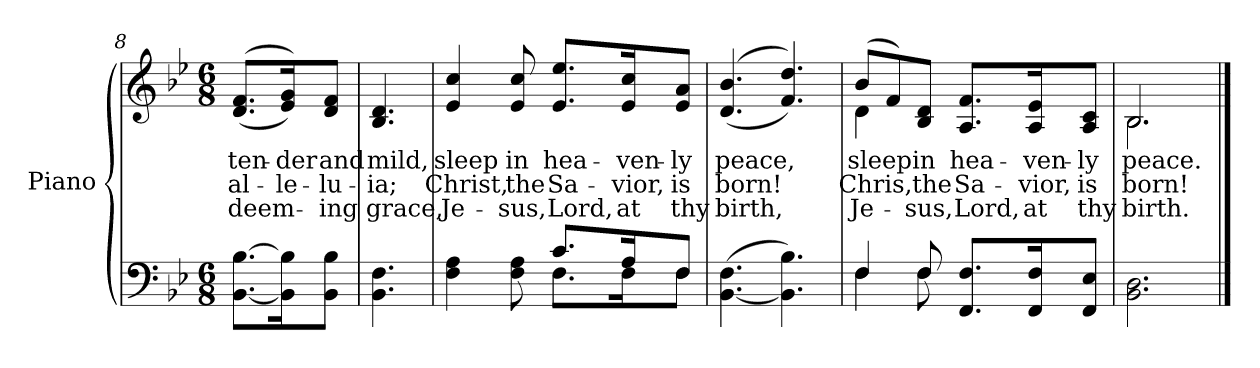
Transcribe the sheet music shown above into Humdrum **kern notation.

**kern	**kern	**text	**text	**text
*part2	*part1	*part1	*part1	*part1
*staff2	*staff1	*staff1	*staff1	*staff1
*I"Piano	*I"Piano	*	*	*
*I'Pno.	*I'Pno.	*	*	*
!!LO:LB:g=z
*clefF4	*clefG2	*	*	*
*k[b-e-]	*k[b-e-]	*	*	*
*B-:	*B-:	*	*	*
*M6/8	*M6/8	*	*	*
=8	=8	=8	=8	=8
!	!	!LO:LY:b:color=#000000	!LO:LY:b:color=#000000	!LO:LY:b:color=#000000
[8.BB-i\ [8.B-i\L	((8.di/ 8.fi/L	ten-	al-	-deem-
!	!	!LO:LY:b:color=#000000	!LO:LY:b:color=#000000	!
16BB-i]\ 16B-i]\K	16e-i/ 16gi/K))	-der	-le-	.
!	!	!LO:LY:b:color=#000000	!LO:LY:b:color=#000000	!LO:LY:b:color=#000000
8BB-i\ 8B-i\J	8di/ 8fi/J	and	-lu-	-ing
=9	=9	=9	=9	=9
!	!	!LO:LY:b:color=#000000	!LO:LY:b:color=#000000	!LO:LY:b:color=#000000
4.BB-i\ 4.Fi	4.B-i/ 4.di	mild,	-ia;	grace,
=10	=10	=10	=10	=10
*^	*	*	*	*
!	!	!	!LO:LY:b:color=#000000	!LO:LY:b:color=#000000	!LO:LY:b:color=#000000
4Fi\ 4Ai	4.ryy	4e-i/ 4cci	sleep	Christ,	Je-
!	!	!	!LO:LY:b:color=#000000	!LO:LY:b:color=#000000	!LO:LY:b:color=#000000
8Fi\ 8Ai	.	8e-i/ 8cci	in	the	-sus,
!	!	!	!LO:LY:b:color=#000000	!LO:LY:b:color=#000000	!LO:LY:b:color=#000000
8.ci/L	8.Fi\L	8.e-i/ 8.ee-i/L	hea-	Sa-	Lord,
!	!	!	!LO:LY:b:color=#000000	!LO:LY:b:color=#000000	!LO:LY:b:color=#000000
16Ai/K	16Fi\K	16e-i/ 16cci/K	-ven-	-vior,	at
!	!	!	!LO:LY:b:color=#000000	!LO:LY:b:color=#000000	!LO:LY:b:color=#000000
8Fi/J	8Fi\J	8e-i/ 8ai/J	-ly	is	thy
*v	*v	*	*	*	*
!!LO:PB:g=z
=11	=11	=11	=11	=11
*^	*	*	*	*
!	!	!	!LO:LY:b:color=#000000	!LO:LY:b:color=#000000	!LO:LY:b:color=#000000
*v	*v	*	*	*	*
([4.BB-i\ 4.Fi	((4.di/ 4.b-i	peace,	born!	birth,
4.BB-i\] 4.B-i)	4.fi/ 4.ddi))	.	.	.
=12	=12	=12	=12	=12
*^	*	*	*	*
!	!	!	!LO:LY:b:color=#000000	!LO:LY:b:color=#000000	!LO:LY:b:color=#000000
*	*	*^	*	*	*
4Fi/	4Fi\	(8b-i/L	4di\	sleep	Chris,	Je-
.	.	8fi/)	.	.	.	.
!	!	!	!	!LO:LY:b:color=#000000	!LO:LY:b:color=#000000	!LO:LY:b:color=#000000
8Fi/	8Fi\	8B-i/ 8di/J	2ryy	in	the	-sus,
!	!	!	!	!LO:LY:b:color=#000000	!LO:LY:b:color=#000000	!LO:LY:b:color=#000000
8.FFi/ 8.Fi/L	4.ryy	8.Ai/ 8.fi/L	.	hea-	Sa-	Lord,
!	!	!	!	!LO:LY:b:color=#000000	!LO:LY:b:color=#000000	!LO:LY:b:color=#000000
16FFi/ 16Fi/K	.	16Ai/ 16e-i/K	.	-ven-	-vior,	at
!	!	!	!	!LO:LY:b:color=#000000	!LO:LY:b:color=#000000	!LO:LY:b:color=#000000
8FFi/ 8E-i/J	.	8Ai/ 8ci/J	.	-ly	is	thy
*v	*v	*	*	*	*	*
=13	=13	=13	=13	=13	=13
!	!	!	!LO:LY:b:color=#000000	!LO:LY:b:color=#000000	!LO:LY:b:color=#000000
2.BB-i\ 2.Di	2.B-i/	2.B-i\	peace.	born!	birth.
*	*v	*v	*	*	*
==	==	==	==	==
*-	*-	*-	*-	*-
